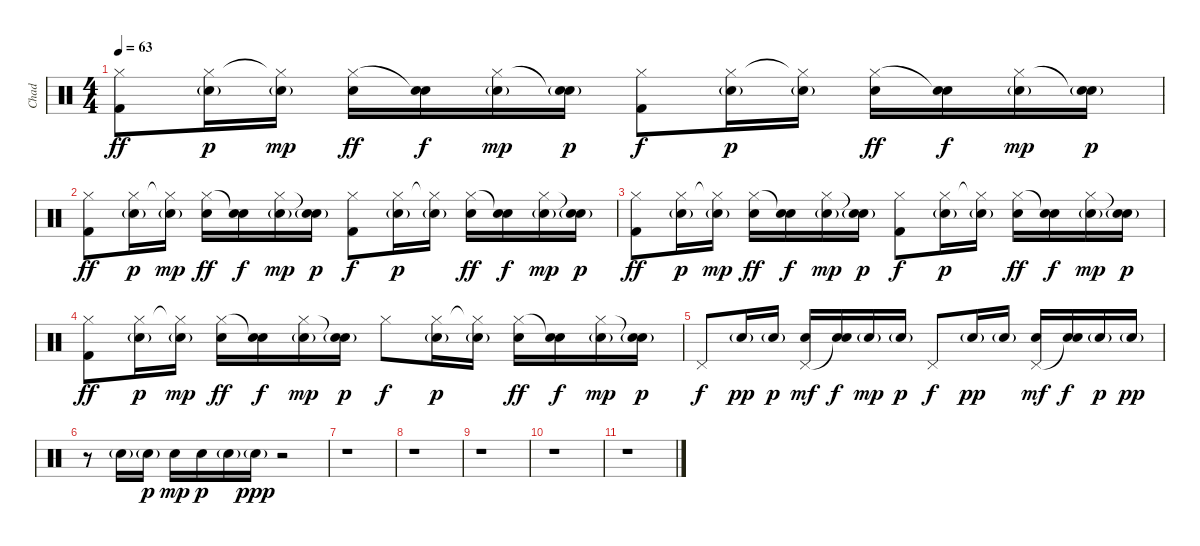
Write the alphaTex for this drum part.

\track ("Chad" "Chad") {instrument percussion}
\staff {score}
\articulation defaults
\ts (4 4)
\tempo 63
\clef neutral
\ks c
("Hi-Hat (closed)" "Kick (hit) 2").8{dy ff volume 12} ("Hi-Hat (closed)" "Snare (hit) 2"{g}).16{dy p} ("Hi-Hat (closed)"{t} "Snare (hit) 2"{g}).16{dy mp} ("Hi-Hat (closed)" "Snare (hit) 2").16{dy ff} ("Snare (hit)"{t} "Snare (hit) 2").16{dy f} ("Hi-Hat (closed)" "Snare (hit) 2"{g}).16{dy mp} ("Snare (hit)"{t} "Snare (hit) 2"{g}).16{dy p} ("Hi-Hat (closed)" "Kick (hit) 2").8{dy f} ("Hi-Hat (closed)" "Snare (hit) 2"{g}).16{dy p} ("Hi-Hat (closed)"{t} "Snare (hit) 2"{g}).16 ("Hi-Hat (closed)" "Snare (hit) 2").16{dy ff} ("Snare (hit)"{t} "Snare (hit) 2").16{dy f} ("Hi-Hat (closed)" "Snare (hit) 2"{g}).16{dy mp} ("Snare (hit)"{t} "Snare (hit) 2"{g}).16{dy p} |
("Hi-Hat (closed)" "Kick (hit) 2").8{dy ff volume 12} ("Hi-Hat (closed)" "Snare (hit) 2"{g}).16{dy p} ("Hi-Hat (closed)"{t} "Snare (hit) 2"{g}).16{dy mp} ("Hi-Hat (closed)" "Snare (hit) 2").16{dy ff} ("Snare (hit)"{t} "Snare (hit) 2").16{dy f} ("Hi-Hat (closed)" "Snare (hit) 2"{g}).16{dy mp} ("Snare (hit)"{t} "Snare (hit) 2"{g}).16{dy p} ("Hi-Hat (closed)" "Kick (hit) 2").8{dy f} ("Hi-Hat (closed)" "Snare (hit) 2"{g}).16{dy p} ("Hi-Hat (closed)"{t} "Snare (hit) 2"{g}).16 ("Hi-Hat (closed)" "Snare (hit) 2").16{dy ff} ("Snare (hit)"{t} "Snare (hit) 2").16{dy f} ("Hi-Hat (closed)" "Snare (hit) 2"{g}).16{dy mp} ("Snare (hit)"{t} "Snare (hit) 2"{g}).16{dy p} |
("Hi-Hat (closed)" "Kick (hit) 2").8{dy ff volume 12} ("Hi-Hat (closed)" "Snare (hit) 2"{g}).16{dy p} ("Hi-Hat (closed)"{t} "Snare (hit) 2"{g}).16{dy mp} ("Hi-Hat (closed)" "Snare (hit) 2").16{dy ff} ("Snare (hit)"{t} "Snare (hit) 2").16{dy f} ("Hi-Hat (closed)" "Snare (hit) 2"{g}).16{dy mp} ("Snare (hit)"{t} "Snare (hit) 2"{g}).16{dy p} ("Hi-Hat (closed)" "Kick (hit) 2").8{dy f} ("Hi-Hat (closed)" "Snare (hit) 2"{g}).16{dy p} ("Hi-Hat (closed)"{t} "Snare (hit) 2"{g}).16 ("Hi-Hat (closed)" "Snare (hit) 2").16{dy ff} ("Snare (hit)"{t} "Snare (hit) 2").16{dy f} ("Hi-Hat (closed)" "Snare (hit) 2"{g}).16{dy mp} ("Snare (hit)"{t} "Snare (hit) 2"{g}).16{dy p} |
("Hi-Hat (closed)" "Kick (hit) 2").8{dy ff volume 12} ("Hi-Hat (closed)" "Snare (hit) 2"{g}).16{dy p} ("Hi-Hat (closed)"{t} "Snare (hit) 2"{g}).16{dy mp} ("Hi-Hat (closed)" "Snare (hit) 2").16{dy ff} ("Snare (hit)"{t} "Snare (hit) 2").16{dy f} ("Hi-Hat (closed)" "Snare (hit) 2"{g}).16{dy mp} ("Snare (hit)"{t} "Snare (hit) 2"{g}).16{dy p} "Hi-Hat (closed)".8{dy f} ("Hi-Hat (closed)" "Snare (hit) 2"{g}).16{dy p} ("Hi-Hat (closed)"{t} "Snare (hit) 2"{g}).16 ("Hi-Hat (closed)" "Snare (hit) 2").16{dy ff} ("Snare (hit)"{t} "Snare (hit) 2").16{dy f} ("Hi-Hat (closed)" "Snare (hit) 2"{g}).16{dy mp} ("Snare (hit)"{t} "Snare (hit) 2"{g}).16{dy p} |
"Pedal Hi-Hat (hit)".8{dy f} "Snare (hit) 2"{g}.16{dy pp} "Snare (hit) 2"{g}.16{dy p} ("Pedal Hi-Hat (hit)" "Snare (hit) 2").16{dy mf} ("Snare (hit)"{t} "Snare (hit) 2").16{dy f} "Snare (hit) 2"{g}.16{dy mp} "Snare (hit) 2"{g}.16{dy p} "Pedal Hi-Hat (hit)".8{dy f} "Snare (hit) 2"{g}.16{dy pp} "Snare (hit) 2"{g}.16 ("Pedal Hi-Hat (hit)" "Snare (hit) 2").16{dy mf} ("Snare (hit)"{t} "Snare (hit) 2").16{dy f} "Snare (hit) 2"{g}.16{dy p} "Snare (hit) 2"{g}.16{dy pp} |
r.8 "Snare (hit) 2"{g}.16 "Snare (hit) 2"{g}.16{dy p} "Snare (hit) 2".16{dy mp} "Snare (hit) 2".16{dy p} "Snare (hit) 2"{g}.16 "Snare (hit) 2"{g}.16{dy ppp} r.2 |
r.1 |
r.1 |
r.1 |
r.1 |
r.1
